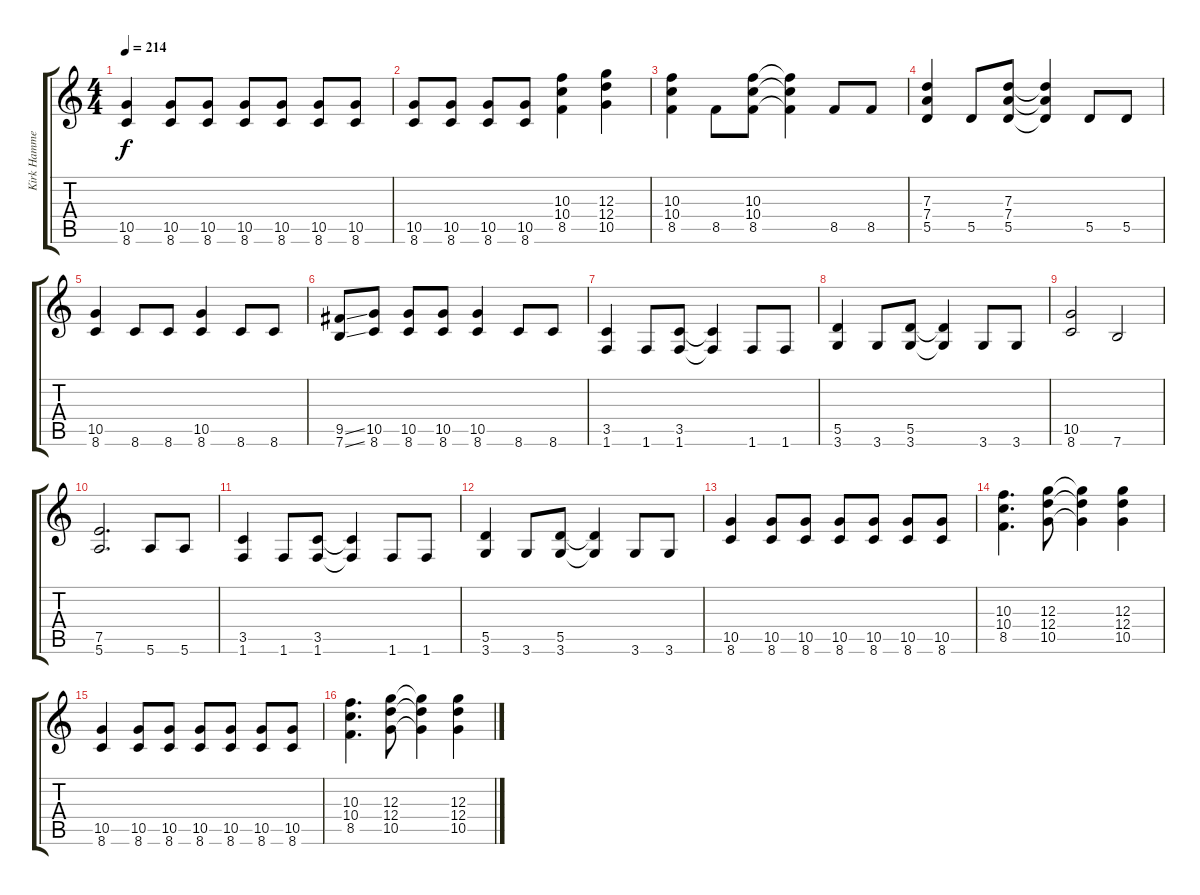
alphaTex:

\track ("Kirk Hammet" "Kirk Hamme") {instrument distortionguitar}
\staff {score tabs}
\tuning (E4 B3 G3 D3 A2 E2) {hide}
\ts (4 4)
\tempo 214
\clef g2
\ks c
(10.5 8.6).4{dy f} (10.5 8.6).8 (10.5 8.6).8 (10.5 8.6).8 (10.5 8.6).8 (10.5 8.6).8 (10.5 8.6).8 |
(10.5 8.6).8 (10.5 8.6).8 (10.5 8.6).8 (10.5 8.6).8 (10.3 10.4 8.5).4 (12.3 12.4 10.5).4 |
(10.3 10.4 8.5).4 8.5.8 (10.3 10.4 8.5).8 (10.3{t} 10.4{t} 8.5{t}).4 8.5.8 8.5.8 |
(7.3 7.4 5.5).4 5.5.8 (7.3 7.4 5.5).8 (7.3{t} 7.4{t} 5.5{t}).4 5.5.8 5.5.8 |
(10.5 8.6).4 8.6.8 8.6.8 (10.5 8.6).4 8.6.8 8.6.8 |
(9.5{ss} 7.6{ss}).8 (10.5 8.6).8 (10.5 8.6).8 (10.5 8.6).8 (10.5 8.6).4 8.6.8 8.6.8 |
(3.5 1.6).4 1.6.8 (3.5 1.6).8 (3.5{t} 1.6{t}).4 1.6.8 1.6.8 |
(5.5 3.6).4 3.6.8 (5.5 3.6).8 (5.5{t} 3.6{t}).4 3.6.8 3.6.8 |
(10.5 8.6).2 7.6.2 |
(7.5 5.6).2{d} 5.6.8 5.6.8 |
(3.5 1.6).4 1.6.8 (3.5 1.6).8 (3.5{t} 1.6{t}).4 1.6.8 1.6.8 |
(5.5 3.6).4 3.6.8 (5.5 3.6).8 (5.5{t} 3.6{t}).4 3.6.8 3.6.8 |
(10.5 8.6).4 (10.5 8.6).8 (10.5 8.6).8 (10.5 8.6).8 (10.5 8.6).8 (10.5 8.6).8 (10.5 8.6).8 |
(10.3 10.4 8.5).4{d} (12.3 12.4 10.5).8 (12.3{t} 12.4{t} 10.5{t}).4 (12.3 12.4 10.5).4 |
(10.5 8.6).4 (10.5 8.6).8 (10.5 8.6).8 (10.5 8.6).8 (10.5 8.6).8 (10.5 8.6).8 (10.5 8.6).8 |
(10.3 10.4 8.5).4{d} (12.3 12.4 10.5).8 (12.3{t} 12.4{t} 10.5{t}).4 (12.3 12.4 10.5).4
